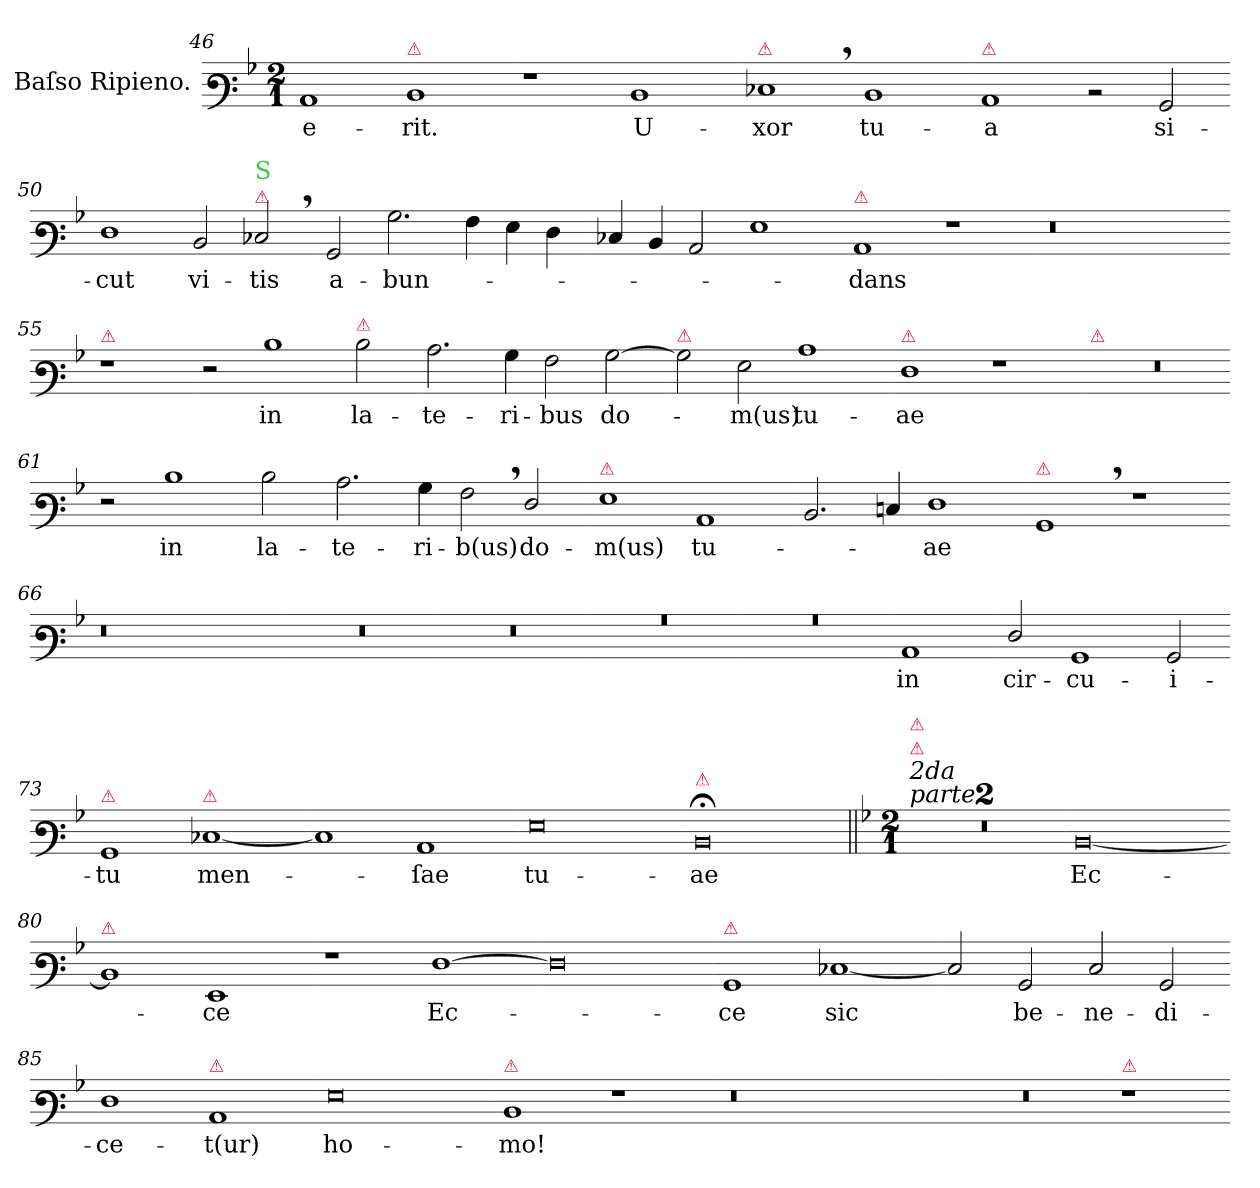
**kern	**text
*part1	*part1
*staff1	*staff1
*I"Baſso Ripieno.	*
*clefF3	*
*k[b-]	*
*M2/1	*
=46	=46
1C	e-
!LO:TX:a:color=crimson:t=⚠	!
1D	-rit.
=47-	=47-
1r	.
1D	U-
=48-	=48-
!LO:TX:a:color=crimson:t=⚠	!
1E-X,<	-xor
1D	tu-
=49-	=49-
!LO:TX:a:color=crimson:t=⚠	!
1C	-a
2rD	.
2BB-/	si-
=50-	=50-
1F	-cut
2D/	vi-
!LO:TX:a:color=crimson:t=⚠	!
!LO:TX:a:color=limegreen:t=S	!
2E-X,</	-tis
=51-	=51-
2BB-/	a-
2.B-\	-bun-
4A\	.
4G\	.
4F\	.
=52-	=52-
4E-X/	.
4D/	.
2C/	.
1G	.
=53-	=53-
!LO:TX:a:color=crimson:t=⚠	!
1C	-dans
1r	.
=54-	=54-
0.r	.
=55-	=55-
!LO:TX:a:color=crimson:t=⚠	!
1r	.
=56-	=56-
2r	.
1d	in
!LO:TX:a:color=crimson:t=⚠	!
2d\	la-
=57-	=57-
2.c\	-te-
4B-\	-ri-
2A\	-bus
[2B-\	do-
=58-	=58-
!LO:TX:a:color=crimson:t=⚠	!
2B-\]	.
2G\	-m(us)
1c	tu-
=59-	=59-
!LO:TX:a:color=crimson:t=⚠	!
1F	-ae
1r	.
=60-	=60-
!LO:TX:a:color=crimson:t=⚠	!
0r	.
=61-	=61-
2r	.
1d	in
2d\	la-
=62-	=62-
2.c\	-te-
4B-\	-ri-
2A,>\	-b(us)
2F/	do-
=63-	=63-
!LO:TX:a:color=crimson:t=⚠	!
1G	-m(us)
1C	tu-
=64-	=64-
2.D/	.
4En/	.
1F	-ae
=65-	=65-
!LO:TX:a:color=crimson:t=⚠	!
1BB-,<	.
1r	.
=66-	=66-
0.r	.
=67-	=67-
0r	.
=68-	=68-
0r	.
=69-	=69-
0rc	.
=70-	=70-
0rc	.
=71-	=71-
1C	in
=72-	=72-
2F/	cir-
1BB-	-cu-
2BB-/	-i-
=73-	=73-
!LO:TX:a:color=crimson:t=⚠	!
1BB-	-tu
!LO:TX:a:color=crimson:t=⚠	!
[1E-X	men-
=74-	=74-
1E-]	.
1C	-ſae
=75-	=75-
0G	tu-
=76-	=76-
!LO:TX:a:color=crimson:t=⚠	!
0D;<	-ae
=77||	=77||
*k[b-]	*
*M2/1	*
!LO:TX:a:i:t=2da \nparte	!
!LO:TX:a:color=crimson:t=⚠	!
!LO:TX:a:color=crimson:t=⚠	!
0r	.
=78-	=78-
0r	.
=79-	=79-
[0D	Ec-
=80-	=80-
!LO:TX:a:color=crimson:t=⚠	!
1D]	.
1GG	-ce
=81-	=81-
1r	.
!	!LO:LY:i
[1F	Ec-
=82-	=82-
0F]	.
=83-	=83-
!LO:TX:a:color=crimson:t=⚠	!
!	!LO:LY:i
1BB-	-ce
[1E-X	sic
=84-	=84-
2E-]	.
2BB-/	be-
2E-/	-ne-
2BB-/	-di-
=85-	=85-
1F	-ce-
!LO:TX:a:color=crimson:t=⚠	!
1C	-t(ur)
=86-	=86-
0G	ho-
=87-	=87-
!LO:TX:a:color=crimson:t=⚠	!
1D	-mo!
1r	.
=88-	=88-
0.r	.
=89-	=89-
0r	.
=90-	=90-
!LO:TX:a:color=crimson:t=⚠	!
1r	.
=-	=-
*-	*-
